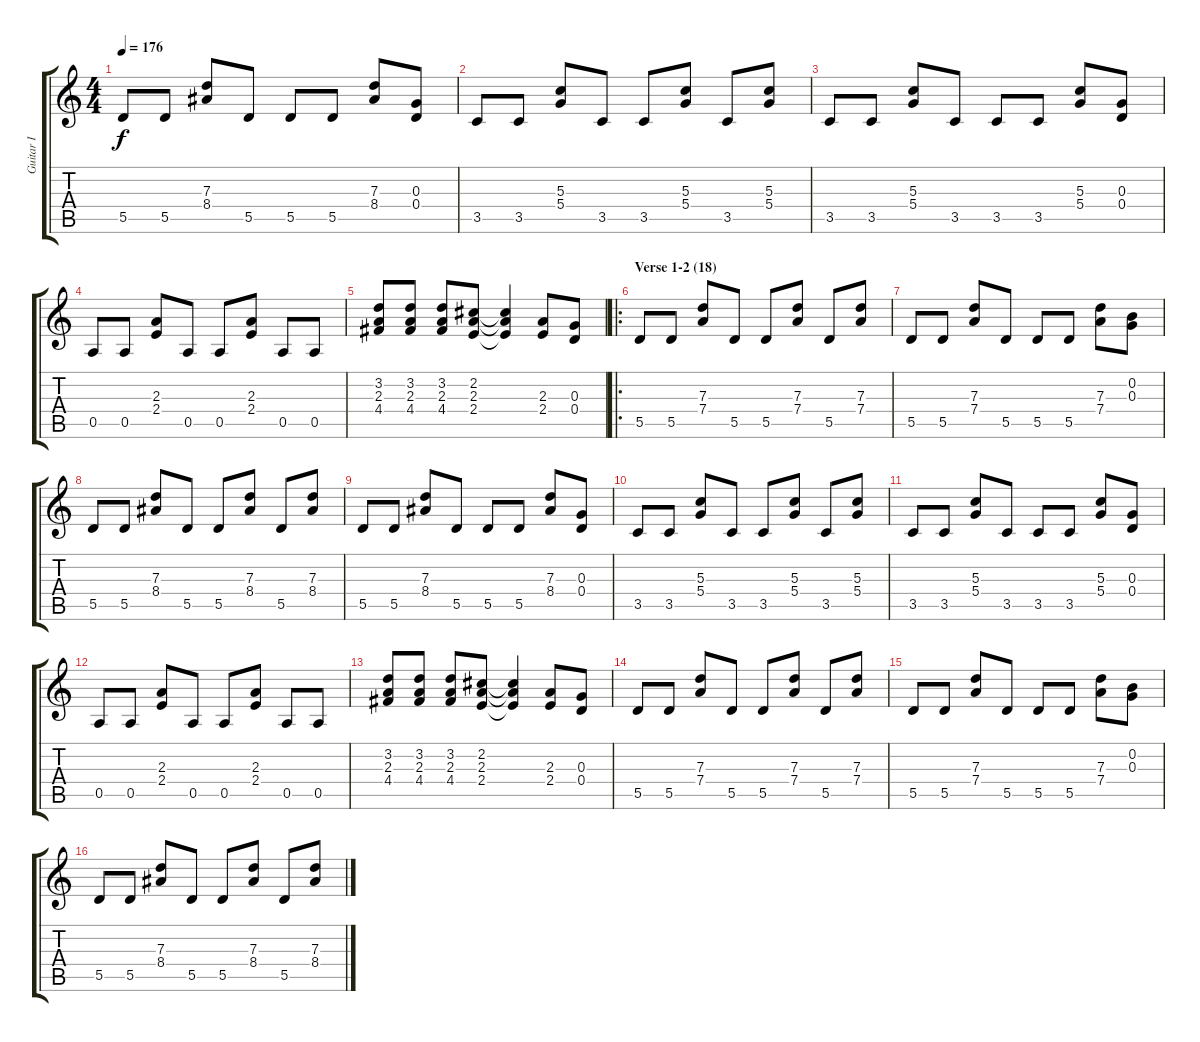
\track ("Guitar I" "Guitar I") {instrument overdrivenguitar}
\staff {score tabs}
\tuning (E4 B3 G3 D3 A2 E2) {hide}
\ts (4 4)
\tempo 176
\clef g2
\ks c
5.5.8{dy f} 5.5.8 (7.3 8.4).8 5.5.8 5.5.8 5.5.8 (7.3 8.4).8 (0.3 0.4).8 |
3.5.8 3.5.8 (5.3 5.4).8 3.5.8 3.5.8 (5.3 5.4).8 3.5.8 (5.3 5.4).8 |
3.5.8 3.5.8 (5.3 5.4).8 3.5.8 3.5.8 3.5.8 (5.3 5.4).8 (0.3 0.4).8 |
0.5.8 0.5.8 (2.3 2.4).8 0.5.8 0.5.8 (2.3 2.4).8 0.5.8 0.5.8 |
(3.2 2.3 4.4).8 (3.2 2.3 4.4).8 (3.2 2.3 4.4).8 (2.2 2.3 2.4).8 (2.2{t} 2.3{t} 2.4{t}).4 (2.3 2.4).8 (0.3 0.4).8 |
\ro
\section ("" "Verse 1-2 (18)")
5.5.8 5.5.8 (7.3 7.4).8 5.5.8 5.5.8 (7.3 7.4).8 5.5.8 (7.3 7.4).8 |
5.5.8 5.5.8 (7.3 7.4).8 5.5.8 5.5.8 5.5.8 (7.3 7.4).8 (0.2 0.3).8 |
5.5.8 5.5.8 (7.3 8.4).8 5.5.8 5.5.8 (7.3 8.4).8 5.5.8 (7.3 8.4).8 |
5.5.8 5.5.8 (7.3 8.4).8 5.5.8 5.5.8 5.5.8 (7.3 8.4).8 (0.3 0.4).8 |
3.5.8 3.5.8 (5.3 5.4).8 3.5.8 3.5.8 (5.3 5.4).8 3.5.8 (5.3 5.4).8 |
3.5.8 3.5.8 (5.3 5.4).8 3.5.8 3.5.8 3.5.8 (5.3 5.4).8 (0.3 0.4).8 |
0.5.8 0.5.8 (2.3 2.4).8 0.5.8 0.5.8 (2.3 2.4).8 0.5.8 0.5.8 |
(3.2 2.3 4.4).8 (3.2 2.3 4.4).8 (3.2 2.3 4.4).8 (2.2 2.3 2.4).8 (2.2{t} 2.3{t} 2.4{t}).4 (2.3 2.4).8 (0.3 0.4).8 |
5.5.8 5.5.8 (7.3 7.4).8 5.5.8 5.5.8 (7.3 7.4).8 5.5.8 (7.3 7.4).8 |
5.5.8 5.5.8 (7.3 7.4).8 5.5.8 5.5.8 5.5.8 (7.3 7.4).8 (0.2 0.3).8 |
5.5.8 5.5.8 (7.3 8.4).8 5.5.8 5.5.8 (7.3 8.4).8 5.5.8 (7.3 8.4).8
